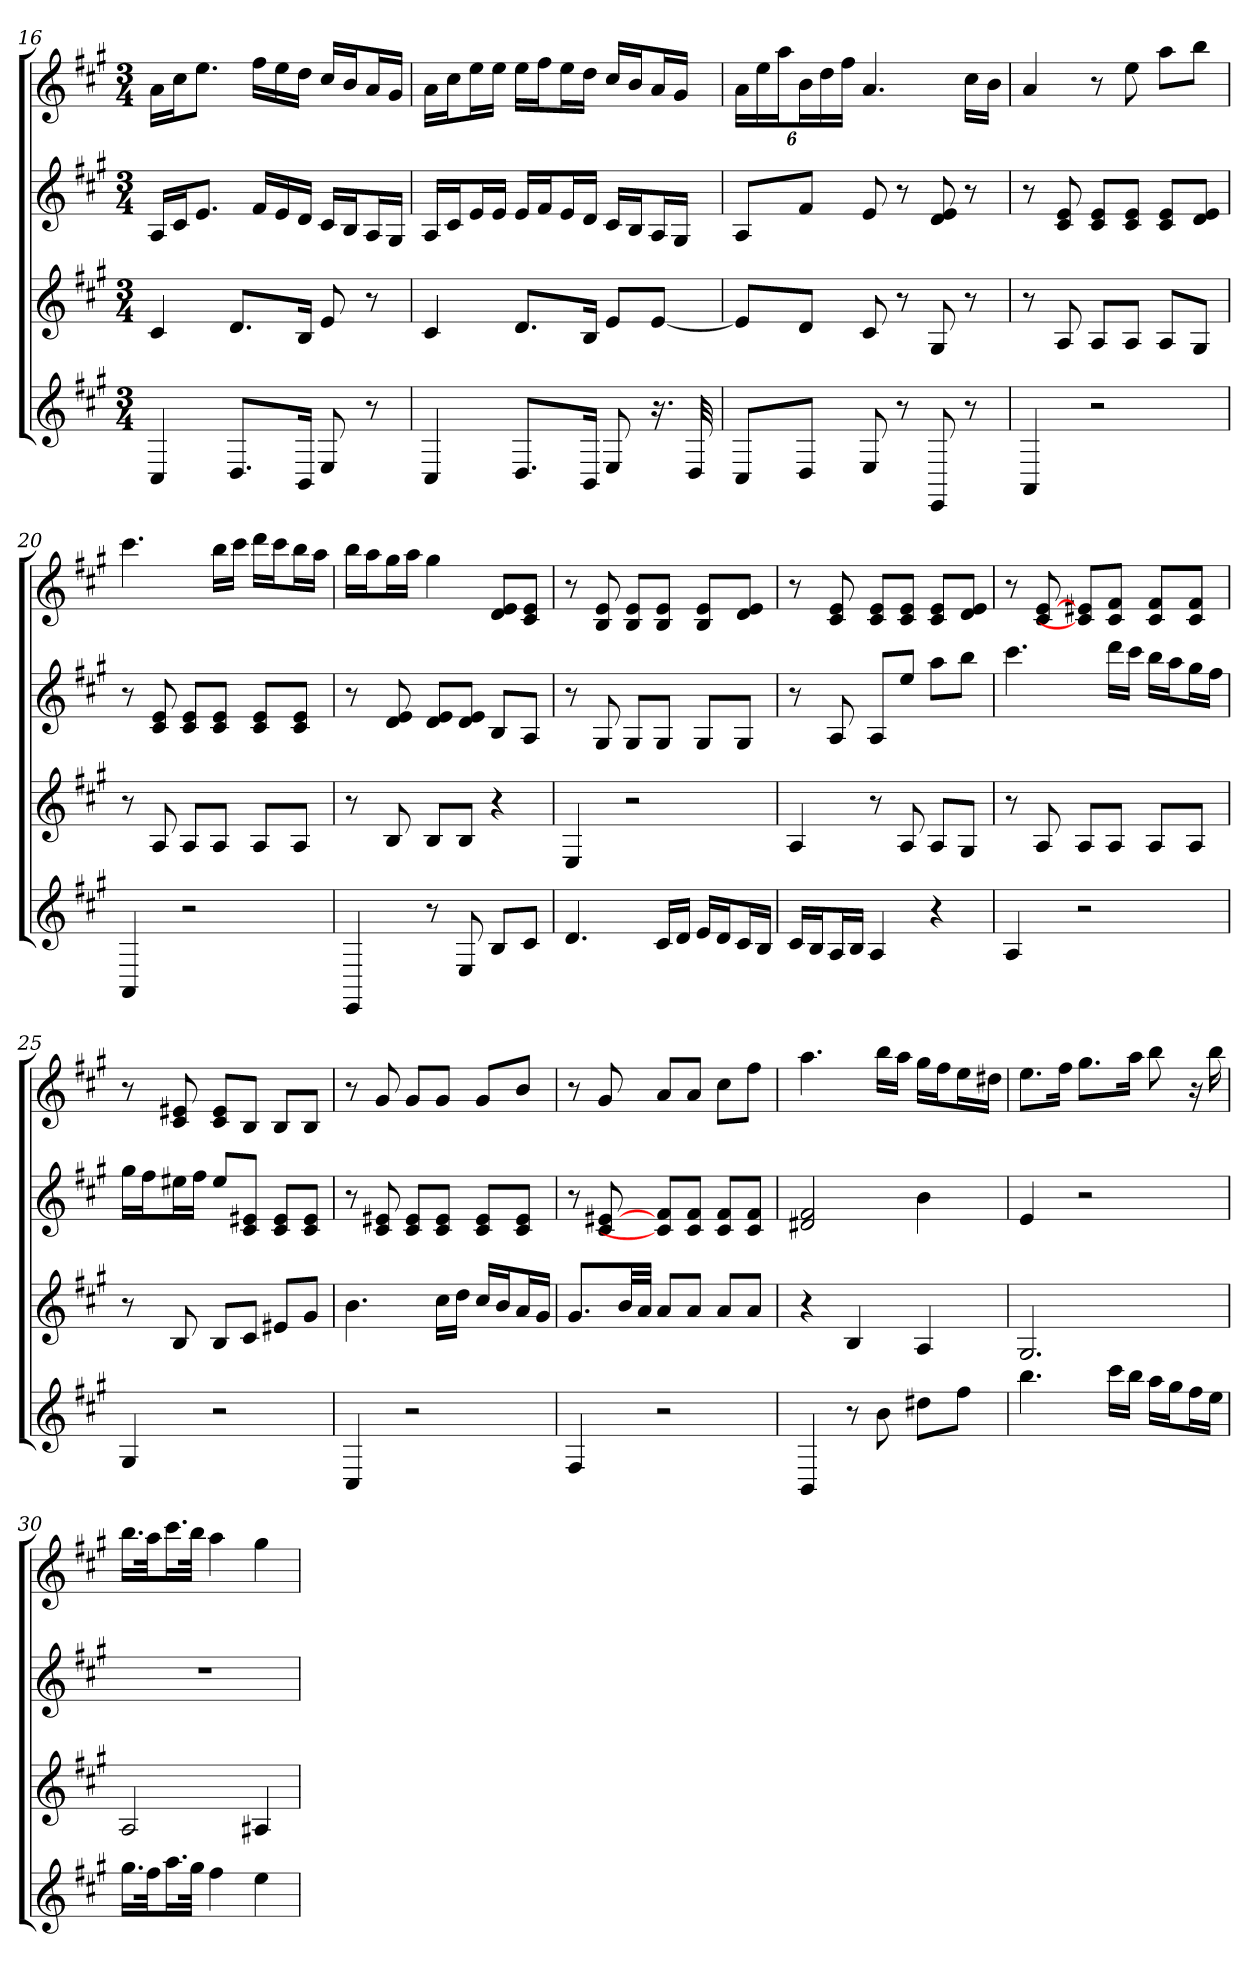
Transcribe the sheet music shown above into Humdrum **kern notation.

**kern	**kern	**kern	**kern
*part4	*part3	*part2	*part1
*staff4	*staff3	*staff2	*staff1
*k[f#c#g#]	*k[f#c#g#]	*k[f#c#g#]	*k[f#c#g#]
*A:	*A:	*A:	*A:
*M3/4	*M3/4	*M3/4	*M3/4
=16	=16	=16	=16
4C#	4c#	16ALL	16aLL
.	.	16c#J	16cc#J
.	.	8.eJ	8.eeJ
8.DL	8.dL	.	.
.	.	16f#LL	16ff#LL
.	.	16e	16ee
16BBJk	16BJk	16dJJ	16ddJJ
8E	8e	16c#LL	16cc#LL
.	.	16BJ	16bJ
8r	8r	16AL	16aL
.	.	16G#JJ	16g#JJ
=17	=17	=17	=17
4C#	4c#	16ALL	16aLL
.	.	16c#J	16cc#J
.	.	16eL	16eeL
.	.	16eJJ	16eeJJ
8.DL	8.dL	16eLL	16eeLL
.	.	16f#J	16ff#J
.	.	16eL	16eeL
16BBJk	16BJk	16dJJ	16ddJJ
8E	8eL	16c#LL	16cc#LL
.	.	16BJ	16bJ
16.r	[8eJ	16AL	16aL
.	.	16G#JJ	16g#JJ
32D	.	.	.
=18	=18	=18	=18
8C#L	8eL]	8AL	24aLL
.	.	.	24ee
.	.	.	24aaJ
8DJ	8dJ	8f#J	24bL
.	.	.	24dd
.	.	.	24ff#JJ
8E	8c#	8e	4.a
8r	8r	8r	.
8EE	8G#	8d 8e	.
8r	8r	8r	16cc#LL
.	.	.	16bJJ
=19	=19	=19	=19
4AA	8r	8r	4a
.	8A	8c# 8e	.
2r	8AL	8c# 8eL	8r
.	8AJ	8c# 8eJ	8ee
.	8AL	8c# 8eL	8aaL
.	8G#J	8d 8eJ	8bbJ
=20	=20	=20	=20
4AA	8r	8r	4.ccc#
.	8A	8c# 8e	.
2r	8AL	8c# 8eL	.
.	8AJ	8c# 8eJ	16bbLL
.	.	.	16ccc#JJ
.	8AL	8c# 8eL	16dddLL
.	.	.	16ccc#J
.	8AJ	8c# 8eJ	16bbL
.	.	.	16aaJJ
=21	=21	=21	=21
4EE	8r	8r	16bbLL
.	.	.	16aaJ
.	8B	8d 8e	16gg#L
.	.	.	16aaJJ
8r	8BL	8d 8eL	4gg#
8E	8BJ	8d 8eJ	.
8BL	4r	8BL	8d 8eL
8c#J	.	8AJ	8c# 8eJ
=22	=22	=22	=22
4.d	4E	8r	8r
.	.	8G#	8B 8e
.	2r	8G#L	8B 8eL
16c#LL	.	8G#J	8B 8eJ
16dJJ	.	.	.
16eLL	.	8G#L	8B 8eL
16dJ	.	.	.
16c#L	.	8G#J	8d 8eJ
16BJJ	.	.	.
=23	=23	=23	=23
16c#LL	4A	8r	8r
16BJ	.	.	.
16AL	.	8A	8c# 8e
16BJJ	.	.	.
4A	8r	8AL	8c# 8eL
.	8A	8eeJ	8c# 8eJ
4r	8AL	8aaL	8c# 8eL
.	8G#J	8bbJ	8d 8eJ
=24	=24	=24	=24
4A	8r	4.ccc#	8r
.	8A	.	8c# [8e
2r	8AL	.	8c#] 8e#XL
.	8AJ	16dddLL	8c# 8f#J
.	.	16ccc#JJ	.
.	8AL	16bbLL	8c# 8f#L
.	.	16aaJ	.
.	8AJ	16gg#L	8c# 8f#J
.	.	16ff#JJ	.
=25	=25	=25	=25
4G#	8r	16gg#LL	8r
.	.	16ff#J	.
.	8B	16ee#XL	8c# 8e#X
.	.	16ff#JJ	.
2r	8BL	8ee#L	8c# 8e#L
.	8c#J	8c# 8e#XJ	8BJ
.	8e#XL	8c# 8e#L	8BL
.	8g#J	8c# 8e#J	8BJ
=26	=26	=26	=26
4C#	4.b	8r	8r
.	.	8c# 8e#X	8g#
2r	.	8c# 8e#L	8g#L
.	16cc#LL	8c# 8e#J	8g#J
.	16ddJJ	.	.
.	16cc#LL	8c# 8e#L	8g#L
.	16bJ	.	.
.	16aL	8c# 8e#J	8bJ
.	16g#JJ	.	.
=27	=27	=27	=27
4F#	8.g#L	8r	8r
.	.	8c# [8e#X	8g#
.	32bLL	.	.
.	32aJJJ	.	.
2r	8aL	8c#] 8f#L	8aL
.	8aJ	8c# 8f#J	8aJ
.	8aL	8c# 8f#L	8cc#L
.	8aJ	8c# 8f#J	8ff#J
=28	=28	=28	=28
4BB	4r	2d#X 2f#	4.aa
8r	4B	.	.
8b	.	.	16bbLL
.	.	.	16aaJJ
8dd#XL	4A	4b	16gg#LL
.	.	.	16ff#J
8ff#J	.	.	16eeL
.	.	.	16dd#XJJ
=29	=29	=29	=29
4.bb	2.G#	4e	8.eeL
.	.	.	16ff#Jk
.	.	2r	8.gg#L
16ccc#LL	.	.	.
16bbJJ	.	.	16aaJk
16aaLL	.	.	8bb
16gg#J	.	.	.
16ff#L	.	.	16r
16eeJJ	.	.	16bb
=30	=30	=30	=30
16.gg#LL	2A	2.r	16.bbLL
32ff#Jk	.	.	32aaJk
16.aaL	.	.	16.ccc#L
32gg#JJk	.	.	32bbJJk
4ff#	.	.	4aa
4ee	4A#X	.	4gg#
=	=	=	=
*-	*-	*-	*-
